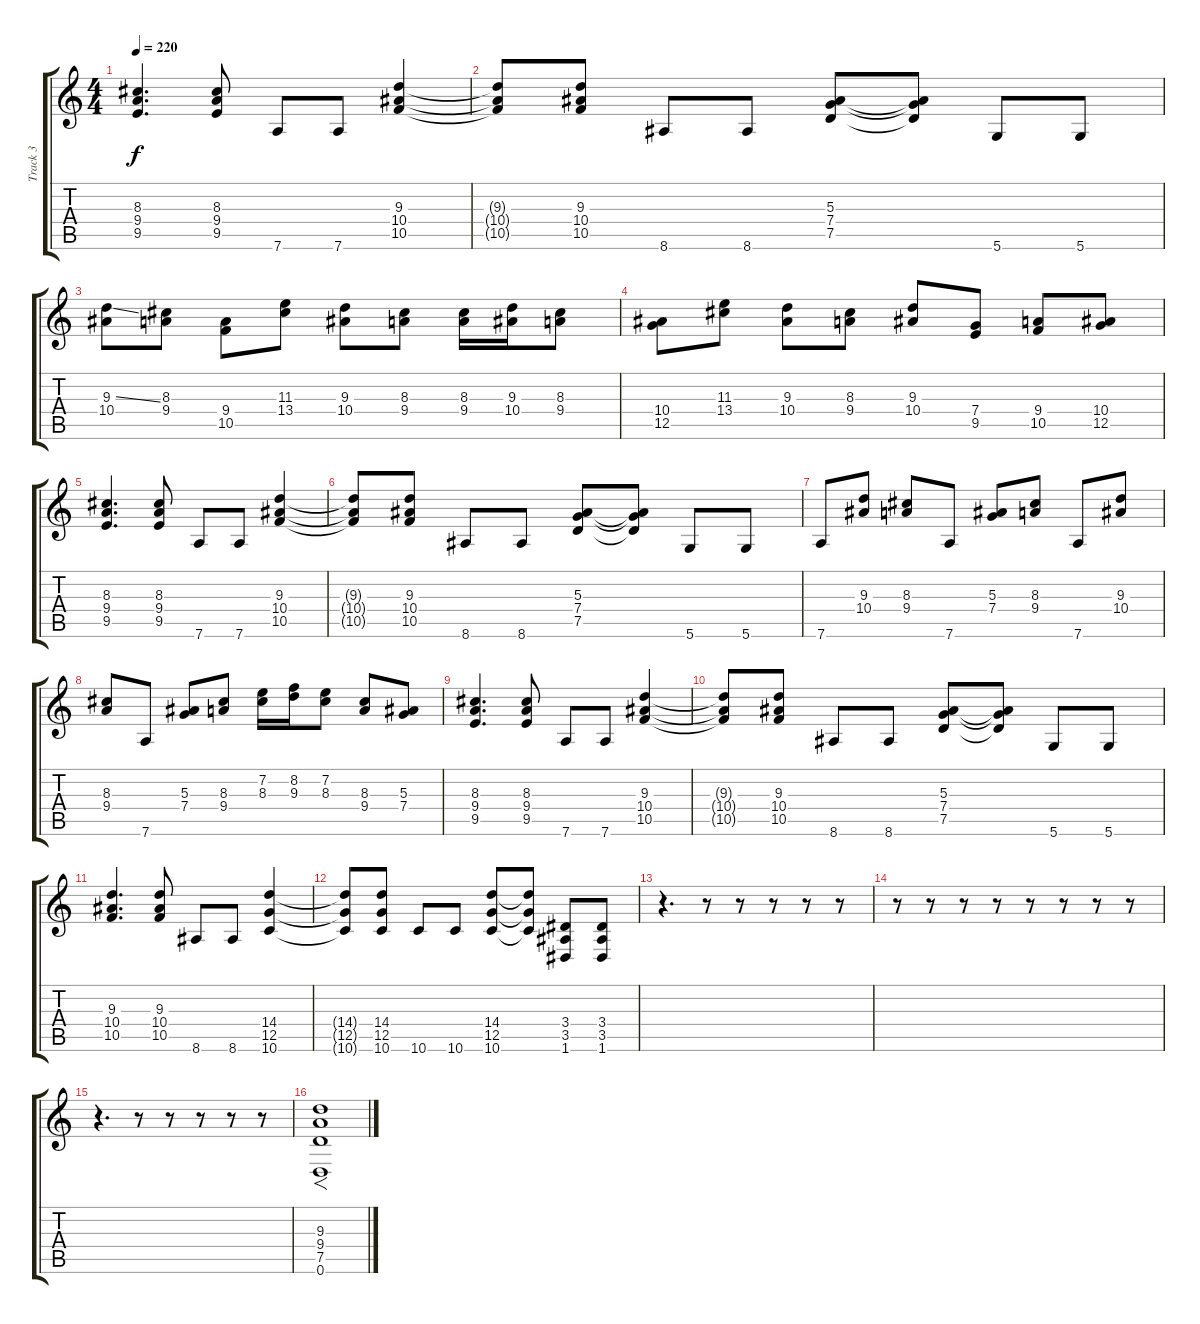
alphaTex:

\track ("Track 3" "Track 3") {instrument distortionguitar}
\staff {score tabs}
\tuning (D4 A3 F3 C3 G2 D2) {hide}
\ts (4 4)
\tempo 220
\clef g2
\ks c
(8.3 9.4 9.5).4{d dy f} (8.3 9.4 9.5).8 7.6.8 7.6.8 (9.3 10.4 10.5).4 |
(9.3{t} 10.4{t} 10.5{t}).8 (9.3 10.4 10.5).8 8.6.8 8.6.8 (5.3 7.4 7.5).8 (5.3{t} 7.4{t} 7.5{t}).8 5.6.8 5.6.8 |
(9.3{ss} 10.4).8 (8.3 9.4).8 (9.4 10.5).8 (11.3 13.4).8 (9.3 10.4).8 (8.3 9.4).8 (8.3 9.4).16 (9.3 10.4).16 (8.3 9.4).8 |
(10.4 12.5).8 (11.3 13.4).8 (9.3 10.4).8 (8.3 9.4).8 (9.3 10.4).8 (7.4 9.5).8 (9.4 10.5).8 (10.4 12.5).8 |
(8.3 9.4 9.5).4{d} (8.3 9.4 9.5).8 7.6.8 7.6.8 (9.3 10.4 10.5).4 |
(9.3{t} 10.4{t} 10.5{t}).8 (9.3 10.4 10.5).8 8.6.8 8.6.8 (5.3 7.4 7.5).8 (5.3{t} 7.4{t} 7.5{t}).8 5.6.8 5.6.8 |
7.6.8 (9.3 10.4).8 (8.3 9.4).8 7.6.8 (5.3 7.4).8 (8.3 9.4).8 7.6.8 (9.3 10.4).8 |
(8.3 9.4).8 7.6.8 (5.3 7.4).8 (8.3 9.4).8 (7.2 8.3).16 (8.2 9.3).16 (7.2 8.3).8 (8.3 9.4).8 (5.3 7.4).8 |
(8.3 9.4 9.5).4{d} (8.3 9.4 9.5).8 7.6.8 7.6.8 (9.3 10.4 10.5).4 |
(9.3{t} 10.4{t} 10.5{t}).8 (9.3 10.4 10.5).8 8.6.8 8.6.8 (5.3 7.4 7.5).8 (5.3{t} 7.4{t} 7.5{t}).8 5.6.8 5.6.8 |
(9.3 10.4 10.5).4{d} (9.3 10.4 10.5).8 8.6.8 8.6.8 (14.4 12.5 10.6).4 |
(14.4{t} 12.5{t} 10.6{t}).8 (14.4 12.5 10.6).8 10.6.8 10.6.8 (14.4 12.5 10.6).8 (14.4{t} 12.5{t} 10.6{t}).8 (3.4 3.5 1.6).8 (3.4 3.5 1.6).8 |
r.4{d} r.8 r.8 r.8 r.8 r.8 |
r.8 r.8 r.8 r.8 r.8 r.8 r.8 r.8 |
r.4{d} r.8 r.8 r.8 r.8 r.8 |
(9.3 9.4 7.5 0.6).1{f}
